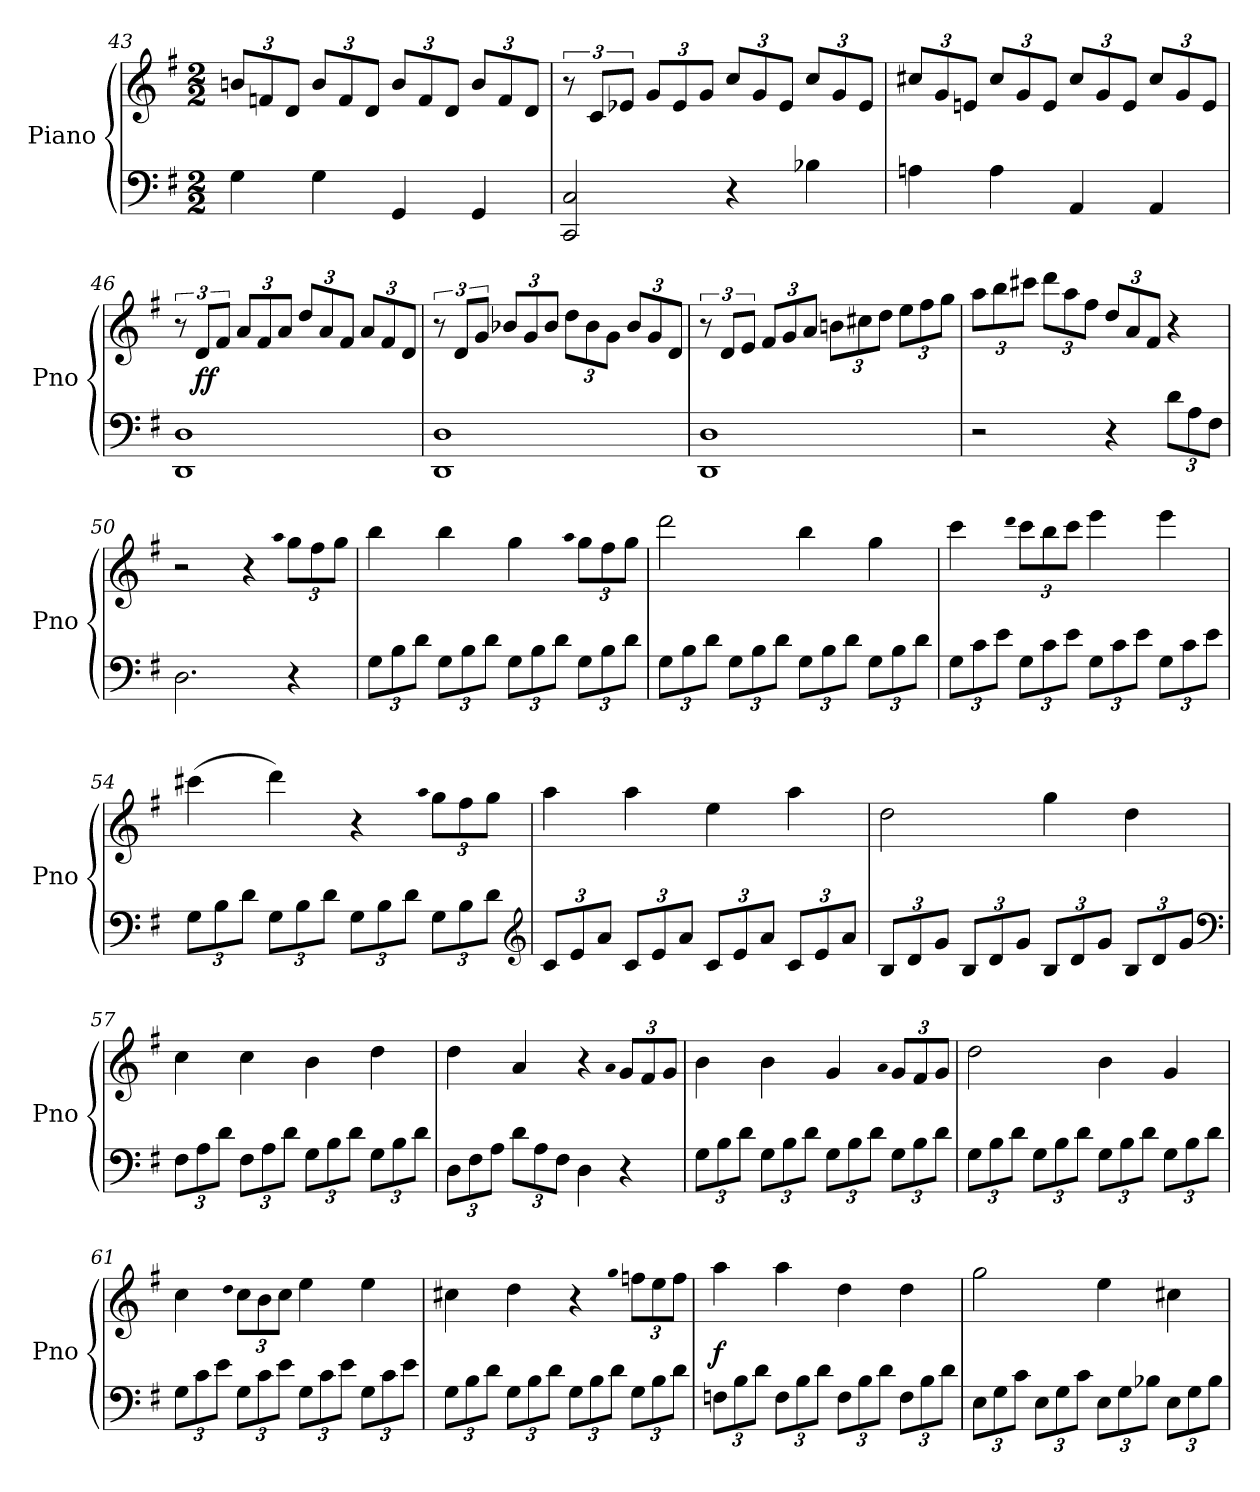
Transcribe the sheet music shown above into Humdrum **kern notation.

**kern	**kern	**dynam
*part1	*part1	*part1
*staff2	*staff1	*staff1/2
*I"Piano	*	*
*I'Pno	*	*
*clefF4	*clefG2	*
*k[f#]	*k[f#]	*
*G:	*G:	*
*M2/2	*M2/2	*
=43	=43	=43
4G\	12bn/L	.
.	12fn/	.
.	12d/J	.
4G\	12b/L	.
.	12f/	.
.	12d/J	.
4GG/	12b/L	.
.	12f/	.
.	12d/J	.
4GG/	12b/L	.
.	12f/	.
.	12d/J	.
=44	=44	=44
2CC/ 2C/	12r	.
.	12c/L	.
.	12e-X/J	.
.	12g/L	.
.	12e-/	.
.	12g/J	.
4r	12cc/L	.
.	12g/	.
.	12e-/J	.
4B-X\	12cc/L	.
.	12g/	.
.	12e-/J	.
=45	=45	=45
4An\	12cc#X/L	.
.	12g/	.
.	12en/J	.
4A\	12cc#/L	.
.	12g/	.
.	12e/J	.
4AA/	12cc#/L	.
.	12g/	.
.	12e/J	.
4AA/	12cc#/L	.
.	12g/	.
.	12e/J	.
=46	=46	=46
1DD 1D	12r	.
.	12d/L	ff
.	12f#/J	.
.	12a/L	.
.	12f#/	.
.	12a/J	.
.	12dd/L	.
.	12a/	.
.	12f#/J	.
.	12a/L	.
.	12f#/	.
.	12d/J	.
=47	=47	=47
1DD 1D	12r	.
.	12d/L	.
.	12g/J	.
.	12b-X/L	.
.	12g/	.
.	12b-/J	.
.	12dd\L	.
.	12b-\	.
.	12g\J	.
.	12b-/L	.
.	12g/	.
.	12d/J	.
=48	=48	=48
1DD 1D	12r	.
.	12d/L	.
.	12e/J	.
.	12f#/L	.
.	12g/	.
.	12a/J	.
.	12bn\L	.
.	12cc#X\	.
.	12dd\J	.
.	12ee\L	.
.	12ff#\	.
.	12gg\J	.
=49	=49	=49
2r	12aa\L	.
.	12bb\	.
.	12ccc#X\J	.
.	12ddd\L	.
.	12aa\	.
.	12ff#\J	.
4r	12dd/L	.
.	12a/	.
.	12f#/J	.
12d\L	4r	.
12A\	.	.
12F#\J	.	.
=50	=50	=50
2.D\	2r	.
.	4r	.
.	qaa	.
4r	12gg\L	.
.	12ff#\	.
.	12gg\J	.
=51	=51	=51
12G\L	4bb\	.
12B\	.	.
12d\J	.	.
12G\L	4bb\	.
12B\	.	.
12d\J	.	.
12G\L	4gg\	.
12B\	.	.
12d\J	.	.
.	qaa	.
12G\L	12gg\L	.
12B\	12ff#\	.
12d\J	12gg\J	.
=52	=52	=52
12G\L	2ddd\	.
12B\	.	.
12d\J	.	.
12G\L	.	.
12B\	.	.
12d\J	.	.
12G\L	4bb\	.
12B\	.	.
12d\J	.	.
12G\L	4gg\	.
12B\	.	.
12d\J	.	.
=53	=53	=53
12G\L	4ccc\	.
12c\	.	.
12e\J	.	.
.	qddd	.
12G\L	12ccc\L	.
12c\	12bb\	.
12e\J	12ccc\J	.
12G\L	4eee\	.
12c\	.	.
12e\J	.	.
12G\L	4eee\	.
12c\	.	.
12e\J	.	.
=54	=54	=54
12G\L	(4ccc#X\	.
12B\	.	.
12d\J	.	.
12G\L	4ddd\)	.
12B\	.	.
12d\J	.	.
12G\L	4r	.
12B\	.	.
12d\J	.	.
.	qaa	.
12G\L	12gg\L	.
12B\	12ff#\	.
12d\J	12gg\J	.
*clefG2	*	*
=55	=55	=55
12c/L	4aa\	.
12e/	.	.
12a/J	.	.
12c/L	4aa\	.
12e/	.	.
12a/J	.	.
12c/L	4ee\	.
12e/	.	.
12a/J	.	.
12c/L	4aa\	.
12e/	.	.
12a/J	.	.
=56	=56	=56
12B/L	2dd\	.
12d/	.	.
12g/J	.	.
12B/L	.	.
12d/	.	.
12g/J	.	.
12B/L	4gg\	.
12d/	.	.
12g/J	.	.
12B/L	4dd\	.
12d/	.	.
12g/J	.	.
*clefF4	*	*
=57	=57	=57
12F#\L	4cc\	.
12A\	.	.
12d\J	.	.
12F#\L	4cc\	.
12A\	.	.
12d\J	.	.
12G\L	4b\	.
12B\	.	.
12d\J	.	.
12G\L	4dd\	.
12B\	.	.
12d\J	.	.
=58	=58	=58
12D\L	4dd\	.
12F#\	.	.
12A\J	.	.
12d\L	4a/	.
12A\	.	.
12F#\J	.	.
4D\	4r	.
.	qa	.
4r	12g/L	.
.	12f#/	.
.	12g/J	.
=59	=59	=59
12G\L	4b\	.
12B\	.	.
12d\J	.	.
12G\L	4b\	.
12B\	.	.
12d\J	.	.
12G\L	4g/	.
12B\	.	.
12d\J	.	.
.	qa	.
12G\L	12g/L	.
12B\	12f#/	.
12d\J	12g/J	.
=60	=60	=60
12G\L	2dd\	.
12B\	.	.
12d\J	.	.
12G\L	.	.
12B\	.	.
12d\J	.	.
12G\L	4b\	.
12B\	.	.
12d\J	.	.
12G\L	4g/	.
12B\	.	.
12d\J	.	.
=61	=61	=61
12G\L	4cc\	.
12c\	.	.
12e\J	.	.
.	qdd	.
12G\L	12cc\L	.
12c\	12b\	.
12e\J	12cc\J	.
12G\L	4ee\	.
12c\	.	.
12e\J	.	.
12G\L	4ee\	.
12c\	.	.
12e\J	.	.
=62	=62	=62
12G\L	4cc#X\	.
12B\	.	.
12d\J	.	.
12G\L	4dd\	.
12B\	.	.
12d\J	.	.
12G\L	4r	.
12B\	.	.
12d\J	.	.
.	qgg	.
12G\L	12ffn\L	.
12B\	12ee\	.
12d\J	12ff\J	.
=63	=63	=63
12Fn\L	4aa\	f
12B\	.	.
12d\J	.	.
12F\L	4aa\	.
12B\	.	.
12d\J	.	.
12F\L	4dd\	.
12B\	.	.
12d\J	.	.
12F\L	4dd\	.
12B\	.	.
12d\J	.	.
=64	=64	=64
12E\L	2gg\	.
12G\	.	.
12c\J	.	.
12E\L	.	.
12G\	.	.
12c\J	.	.
12E\L	4ee\	.
12G\	.	.
12B-X\J	.	.
12E\L	4cc#X\	.
12G\	.	.
12B-\J	.	.
=	=	=
*-	*-	*-
